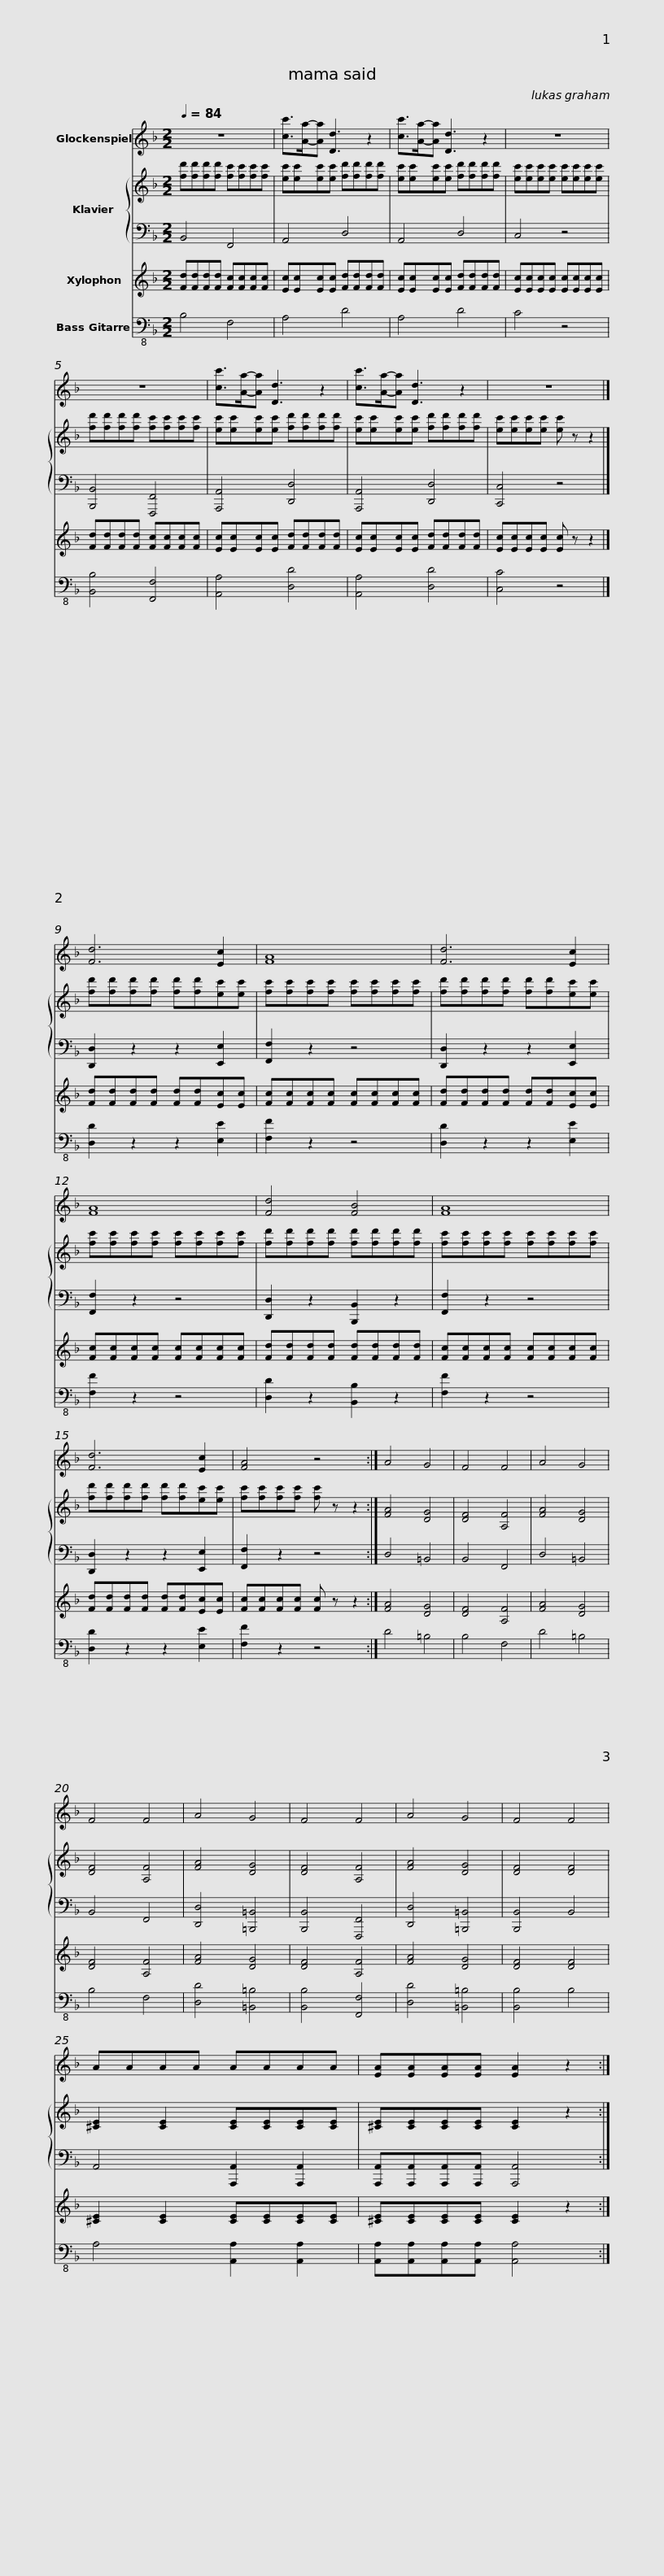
X:1
%%score 1 { 2 | 3 } 4 5
L:1/8
Q:1/4=84
M:2/2
I:linebreak $
K:F
V:1 treble transpose=24
V:2 treble
V:3 bass
V:4 treble transpose=12
V:5 bass-8
V:1
 z8 | [cc']>[Aa]-[Aa] [Dd]3 z2 | [cc']>[Aa]-[Aa] [Dd]3 z2 |$ z8 | z8 | %5
 [cc']>[Aa]-[Aa] [Dd]3 z2 |$ [cc']>[Aa]-[Aa] [Dd]3 z2 | z8 |] [Fd]6 [Ec]2 |$ [FA]8 | %10
 [Fd]6 [Ec]2 | [FA]8 |$ [Fd]4 [FB]4 | [FA]8 | [Fd]6 [Ec]2 |$ %15
 [FA]4 z4 :| A4 G4 | F4 F4 | A4 G4 | F4 F4 | %20
 A4 G4 | F4 F4 | A4 G4 | F4 F4 |$ AAAA AAAA | %25
 [EA][EA][EA][EA] [EA]2 z2 :| %26
V:2
 [fd'][fd'][fd'][fd'] [fc'][fc'][fc'][fc'] | [ec'][ec'][ec'][ec'] [fd'][fd'][fd'][fd'] | [ec'][ec'][ec'][ec'] [fd'][fd'][fd'][fd'] |$ [ec'][ec'][ec'][ec'] [ec'][ec'][ec'][ec'] | [fd'][fd'][fd'][fd'] [fc'][fc'][fc'][fc'] | %5
 [ec'][ec'][ec'][ec'] [fd'][fd'][fd'][fd'] |$ [ec'][ec'][ec'][ec'] [fd'][fd'][fd'][fd'] | [ec'][ec'][ec'][ec'] [ec'] z z2 |] [fd'][fd'][fd'][fd'] [fd'][fd'][ec'][ec'] |$ [fc'][fc'][fc'][fc'] [fc'][fc'][fc'][fc'] | %10
 [fd'][fd'][fd'][fd'] [fd'][fd'][ec'][ec'] | [fc'][fc'][fc'][fc'] [fc'][fc'][fc'][fc'] |$ [fd'][fd'][fd'][fd'] [fd'][fd'][fd'][fd'] | [fc'][fc'][fc'][fc'] [fc'][fc'][fc'][fc'] | [fd'][fd'][fd'][fd'] [fd'][fd'][ec'][ec'] |$ %15
 [fc'][fc'][fc'][fc'] [fc'] z z2 :| [FA]4 [DG]4 | [DF]4 [A,F]4 | [FA]4 [DG]4 | [DF]4 [A,F]4 | %20
 [FA]4 [DG]4 | [DF]4 [A,F]4 | [FA]4 [DG]4 | [DF]4 [DF]4 |$ [^CE]2 [CE]2 [CE][CE][CE][CE] | %25
 [^CE][CE][CE][CE] [CE]2 z2 :| %26
V:3
 B,,4 F,,4 | A,,4 D,4 | A,,4 D,4 |$ C,4 z4 | [B,,,B,,]4 [F,,,F,,]4 | %5
 [A,,,A,,]4 [D,,D,]4 |$ [A,,,A,,]4 [D,,D,]4 | [C,,C,]4 z4 |] [D,,D,]2 z2 z2 [E,,E,]2 |$ [F,,F,]2 z2 z4 | %10
 [D,,D,]2 z2 z2 [E,,E,]2 | [F,,F,]2 z2 z4 |$ [D,,D,]2 z2 [B,,,B,,]2 z2 | [F,,F,]2 z2 z4 | [D,,D,]2 z2 z2 [E,,E,]2 |$ %15
 [F,,F,]2 z2 z4 :| D,4 =B,,4 | B,,4 F,,4 | D,4 =B,,4 | B,,4 F,,4 | %20
 [D,,D,]4 [=B,,,=B,,]4 | [B,,,B,,]4 [F,,,F,,]4 | [D,,D,]4 [=B,,,=B,,]4 | [B,,,B,,]4 B,,4 |$ A,,4 [A,,,A,,]2 [A,,,A,,]2 | %25
 [A,,,A,,][A,,,A,,][A,,,A,,][A,,,A,,] [A,,,A,,]4 :| %26
V:4
 [Fd][Fd][Fd][Fd] [Fc][Fc][Fc][Fc] | [Ec][Ec][Ec][Ec] [Fd][Fd][Fd][Fd] | [Ec][Ec][Ec][Ec] [Fd][Fd][Fd][Fd] |$ [Ec][Ec][Ec][Ec] [Ec][Ec][Ec][Ec] | [Fd][Fd][Fd][Fd] [Fc][Fc][Fc][Fc] | %5
 [Ec][Ec][Ec][Ec] [Fd][Fd][Fd][Fd] |$ [Ec][Ec][Ec][Ec] [Fd][Fd][Fd][Fd] | [Ec][Ec][Ec][Ec] [Ec] z z2 |] [Fd][Fd][Fd][Fd] [Fd][Fd][Ec][Ec] |$ [Fc][Fc][Fc][Fc] [Fc][Fc][Fc][Fc] | %10
 [Fd][Fd][Fd][Fd] [Fd][Fd][Ec][Ec] | [Fc][Fc][Fc][Fc] [Fc][Fc][Fc][Fc] |$ [Fd][Fd][Fd][Fd] [Fd][Fd][Fd][Fd] | [Fc][Fc][Fc][Fc] [Fc][Fc][Fc][Fc] | [Fd][Fd][Fd][Fd] [Fd][Fd][Ec][Ec] |$ %15
 [Fc][Fc][Fc][Fc] [Fc] z z2 :| [FA]4 [DG]4 | [DF]4 [A,F]4 | [FA]4 [DG]4 | [DF]4 [A,F]4 | %20
 [FA]4 [DG]4 | [DF]4 [A,F]4 | [FA]4 [DG]4 | [DF]4 [DF]4 |$ [^CE]2 [CE]2 [CE][CE][CE][CE] | %25
 [^CE][CE][CE][CE] [CE]2 z2 :| %26
V:5
 B,4 F,4 | A,4 D4 | A,4 D4 |$ C4 z4 | [B,,B,]4 [F,,F,]4 | %5
 [A,,A,]4 [D,D]4 |$ [A,,A,]4 [D,D]4 | [C,C]4 z4 |] [D,D]2 z2 z2 [E,E]2 |$ [F,F]2 z2 z4 | %10
 [D,D]2 z2 z2 [E,E]2 | [F,F]2 z2 z4 |$ [D,D]2 z2 [B,,B,]2 z2 | [F,F]2 z2 z4 | [D,D]2 z2 z2 [E,E]2 |$ %15
 [F,F]2 z2 z4 :| D4 =B,4 | B,4 F,4 | D4 =B,4 | B,4 F,4 | %20
 [D,D]4 [=B,,=B,]4 | [B,,B,]4 [F,,F,]4 | [D,D]4 [=B,,=B,]4 | [B,,B,]4 B,4 |$ A,4 [A,,A,]2 [A,,A,]2 | %25
 [A,,A,][A,,A,][A,,A,][A,,A,] [A,,A,]4 :| %26
